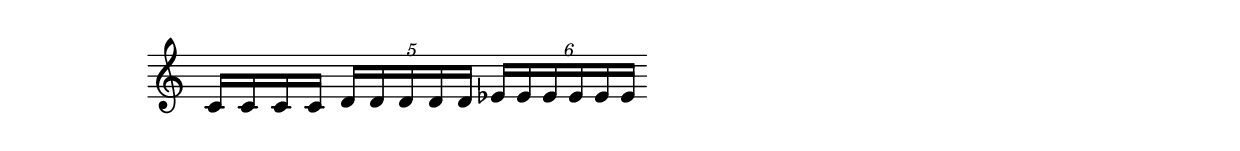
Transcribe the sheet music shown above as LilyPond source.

#(ly:set-option 'midi-extension "mid")
\version "2.12.3"
\include "english.ly"
\header{ 
}
%{
SSSS RRRRR gggggg
%}
melody = {
\once \override Staff.TimeSignature #'stencil = ##f
\clef treble
\key c 
\major
\cadenzaOn
  c'16[ c'16 c'16 c'16] \times 4/5{ d'16[ d'16 d'16 d'16 d'16] }  \times 4/6{ ef'16[ ef'16 ef'16 ef'16 ef'16 ef'16] }  \bar "" \break 
 }
text = \lyricmode {
               
}
\score{

<<
\new Voice = "one" {
\melody
}
\new Lyrics \lyricsto "one" \text
>>
\layout {
\context {
\Score
}
}
\midi {
\context {
\Score
tempoWholesPerMinute = #(ly:make-moment 200 4)
}
}
}